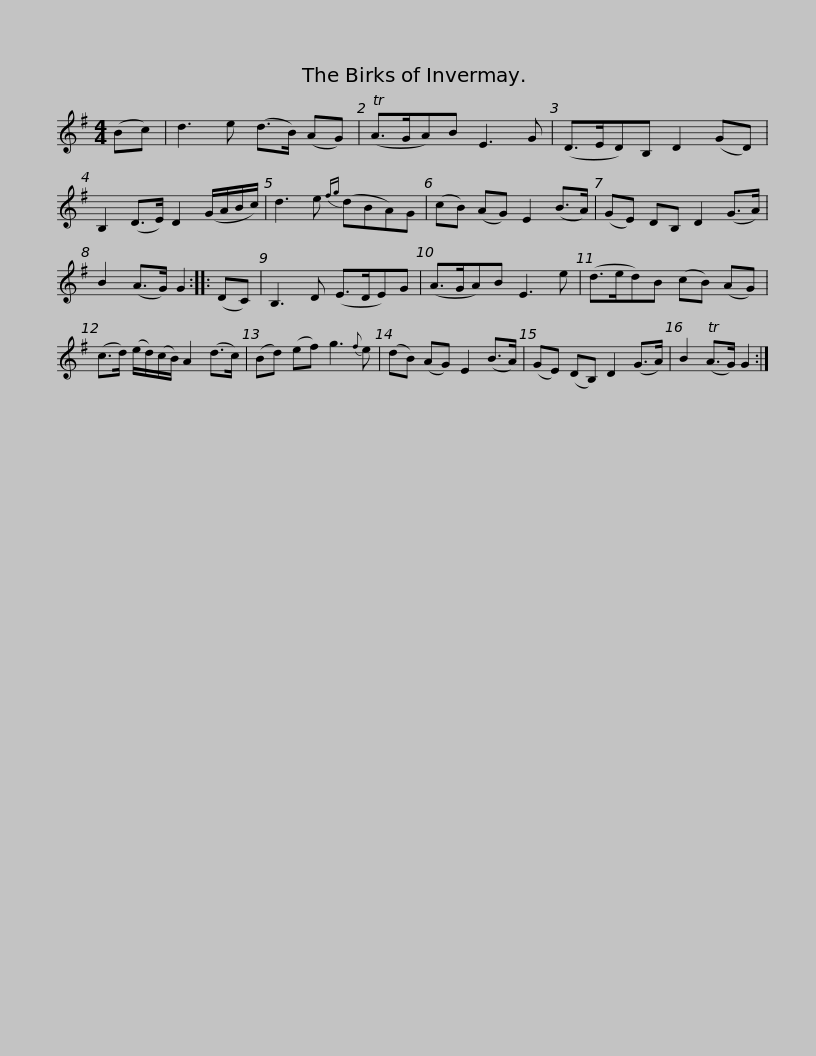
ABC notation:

X:1
L:1/8
M:4/4
I:linebreak $
K:G
V:1 treble
V:1
 (Bc) | d3 e (d>B) (AG) | (TA>GA)B E3 G | (D>ED)B, D2 (GD) | B,2 (D>E) D2 (G/A/B/c/) | %5
 d3 e{fg} (dBA)G |$ (cB) (AG) E2 (B>A) | (GE) DB, D2 (G>A) | B2 (A>G) G2 :: (DC) | %10
 B,3 D (E>DE)G | (A>GA)B E3 e |$ (d>ed)B (cB) (AG) | (c>d) (e/d/)(c/B/) A2 (d>c) | (Bd) (ef) g3{f} e | %15
 (dB) (AG) E2 (B>A) | (GE) (DB,) D2 (G>A) | B2 (TA>G) G2 :| %18
